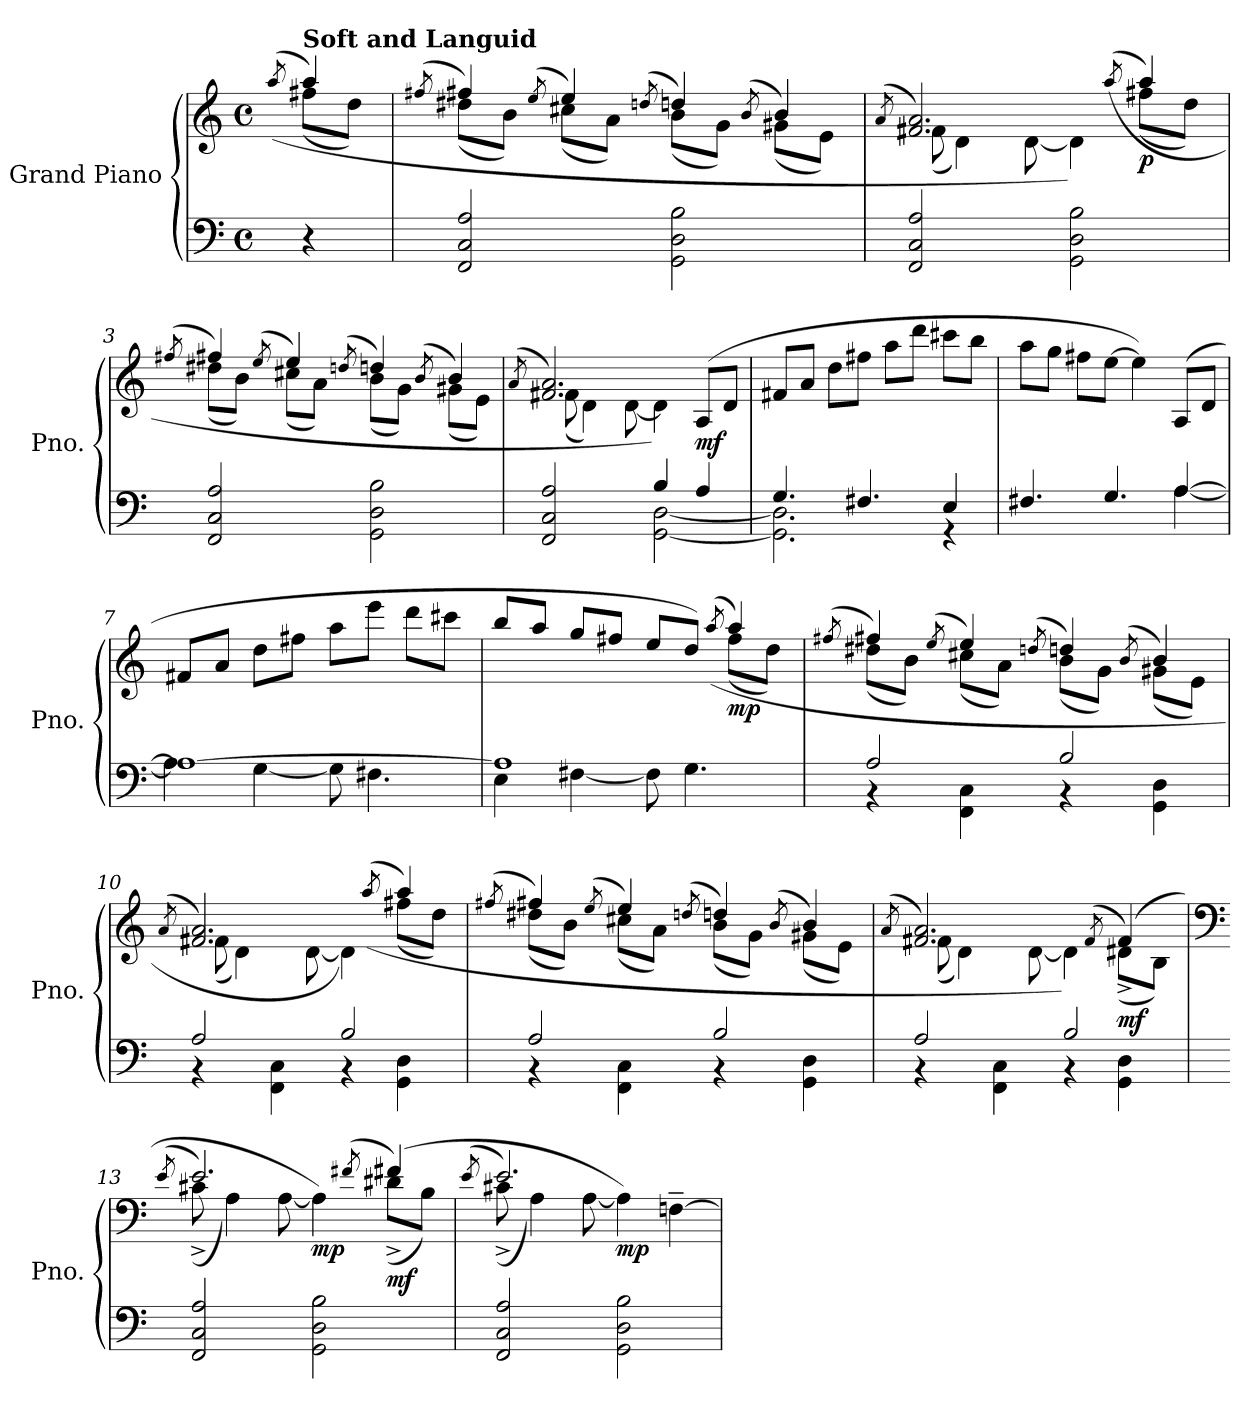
**kern	**kern	**dynam
*part1	*part1	*part1
*staff2	*staff1	*staff1/2
*I"Grand Piano	*	*
*I'Pno.	*	*
*clefF4	*clefG2	*
*k[]	*k[]	*
*M4/4	*M4/4	*
*met(c)	*met(c)	*
*MM108	*MM108	*
=	=	=
.	(>(>8qaa/	.
*	*^	*
!	!LO:TX:a:B:t=Soft and Languid	!	!
!	!	!	!LO:DY:b
!	!	!	!LO:DY:n=1:b
4r	4aa/)	(<8ff#X\L	mp other-dynamics
.	.	8dd\J)	.
=1	=1	=1	=1
.	(>8qff#X/	.	.
2FF/ 2C/ 2A/	4ff#/)	(<8dd#X\L	.
.	.	8b\J)	.
.	(>8qee/	.	.
.	4ee/)	(<8cc#X\L	.
.	.	8a\J)	.
.	(>8qddn/	.	.
2GG\ 2D\ 2B\	4dd/)	(<8b\L	.
.	.	8g\J)	.
.	(>8qb/	.	.
.	4b/)	(<8g#X\L	.
.	.	8e\J)	.
=2	=2	=2	=2
.	(>8qa/	.	.
2FF/ 2C/ 2A/	2.f#X/ 2.a/)	(<8f#\	.
.	.	4d\)	.
.	.	[8d\	.
2GG\ 2D\ 2B\	.	4d\])	.
.	(>(>8qaa/	.	.
!	!	!	!LO:DY:b
.	4aa/)	(<8ff#X\L	p
.	.	8dd\J)	.
=3	=3	=3	=3
.	(>8qff#X/	.	.
2FF/ 2C/ 2A/	4ff#/)	(<8dd#X\L	.
.	.	8b\J)	.
.	(>8qee/	.	.
.	4ee/)	(<8cc#X\L	.
.	.	8a\J)	.
.	(>8qddn/	.	.
2GG\ 2D\ 2B\	4dd/)	(<8b\L	.
.	.	8g\J)	.
.	(>8qb/	.	.
.	4b/)	(<8g#X\L	.
.	.	8e\J)	.
!!LO:LB:g=z	!!
=4	=4	=4	=4
.	(>8qa/	.	.
*^	*	*	*
2FF/ 2C/ 2A/	2ryy	2.f#X/ 2.a/)	(<8f#\	.
.	.	.	4d\)	.
.	.	.	[8d\	.
4B/	[2GG\ [2D\	.	4d\])	.
!	!	!	!	!LO:DY:b
4A/	.	(>8A/L	4ryy	mf
.	.	8d/J	.	.
*	*	*v	*v	*
=5	=5	=5	=5
4.G/	2.GG\] 2.D\]	8f#X/L	.
.	.	8a/J	.
.	.	8dd\L	.
4.F#X/	.	8ff#X\J	.
.	.	8aa\L	.
.	.	8ddd\J	.
4E/	4r	8ccc#X\L	.
.	.	8bb\J	.
=6	=6	=6	=6
4.F#X/	2.ryy	8aa\L	.
.	.	8gg\J	.
.	.	8ff#X\L	.
4.G/	.	[8ee\J	.
.	.	4ee\])	.
[4A/	[4A\	(>8A/L	.
.	.	8d/J	.
=7	=7	=7	=7
1A_	4A\]	8f#X/L	.
.	.	8a/J	.
.	[4G\	8dd\L	.
.	.	8ff#X\J	.
.	8G\]	8aa\L	.
.	4.F#X\	8eee\J	.
.	.	8ddd\L	.
.	.	8ccc#X\J	.
!!LO:LB:g=z
=8	=8	=8	=8
*	*	*^	*
1A]	4E\	8bb/L	2.ryy	.
.	.	8aa/J	.	.
.	[4F#X\	8gg/L	.	.
.	.	8ff#X/J	.	.
.	8F#\]	8ee/L	.	.
.	4.G\	8dd/J)	.	.
.	.	(>(>8qaa/	.	.
!	!	!	!	!LO:DY:b
.	.	4aa/)	(<8ff#\L	mp
.	.	.	8dd\J)	.
=9	=9	=9	=9	=9
.	.	(>8qff#X/	.	.
2A/	4r	4ff#/)	(<8dd#X\L	.
.	.	.	8b\J)	.
.	.	(>8qee/	.	.
.	4FF\ 4C\	4ee/)	(<8cc#X\L	.
.	.	.	8a\J)	.
.	.	(>8qddn/	.	.
2B/	4r	4dd/)	(<8b\L	.
.	.	.	8g\J)	.
.	.	(>8qb/	.	.
.	4GG\ 4D\	4b/)	(<8g#X\L	.
.	.	.	8e\J)	.
=10	=10	=10	=10	=10
.	.	(>8qa/	.	.
2A/	4r	2.f#X/ 2.a/)	(<8f#\	.
.	.	.	4d\)	.
.	4FF\ 4C\	.	.	.
.	.	.	[8d\	.
2B/	4r	.	4d\])	.
.	.	(>(>8qaa/	.	.
.	4GG\ 4D\	4aa/)	(<8ff#X\L	.
.	.	.	8dd\J)	.
=11	=11	=11	=11	=11
.	.	(>8qff#X/	.	.
2A/	4r	4ff#/)	(<8dd#X\L	.
.	.	.	8b\J)	.
.	.	(>8qee/	.	.
.	4FF\ 4C\	4ee/)	(<8cc#X\L	.
.	.	.	8a\J)	.
.	.	(>8qddn/	.	.
2B/	4r	4dd/)	(<8b\L	.
.	.	.	8g\J)	.
.	.	(>8qb/	.	.
.	4GG\ 4D\	4b/)	(<8g#X\L	.
.	.	.	8e\J)	.
!!LO:LB:g=z	!!
=12	=12	=12	=12	=12
.	.	(>8qa/	.	.
2A/	4r	2.f#X/ 2.a/)	(<8f#\	.
.	.	.	4d\)	.
.	4FF\ 4C\	.	.	.
.	.	.	[8d\	.
2B/	4r	.	4d\])	.
.	.	(>8qf#/	.	.
!	!	!	!	!LO:DY:b
.	4GG\ 4D\	(>4f#/)	(<8d#X^\L	mf
.	.	.	8B\J)	.
*v	*v	*	*	*
=13	=13	=13	=13
*	*clefF4	*	*
.	(>8qe/	.	.
2FF/ 2C/ 2A/	2.e/)	(<8c#X^\	.
.	.	4A\)	.
.	.	[8A\	.
!	!	!	!LO:DY:b
2GG\ 2D\ 2B\	.	4A\])	mp
.	(>8qf#X/	.	.
!	!	!	!LO:DY:b
.	(>4f#/)	(<8d#X^\L	mf
.	.	8B\J)	.
=14	=14	=14	=14
.	(>8qe/	.	.
2FF/ 2C/ 2A/	2.e/)	(<8c#X^\	.
.	.	4A\)	.
.	.	[8A\	.
!	!	!	!LO:DY:b
2GG\ 2D\ 2B\	.	4A\])	mp
.	4ryy	[4Fn~\	.
*	*v	*v	*
=	=	=
*-	*-	*-
